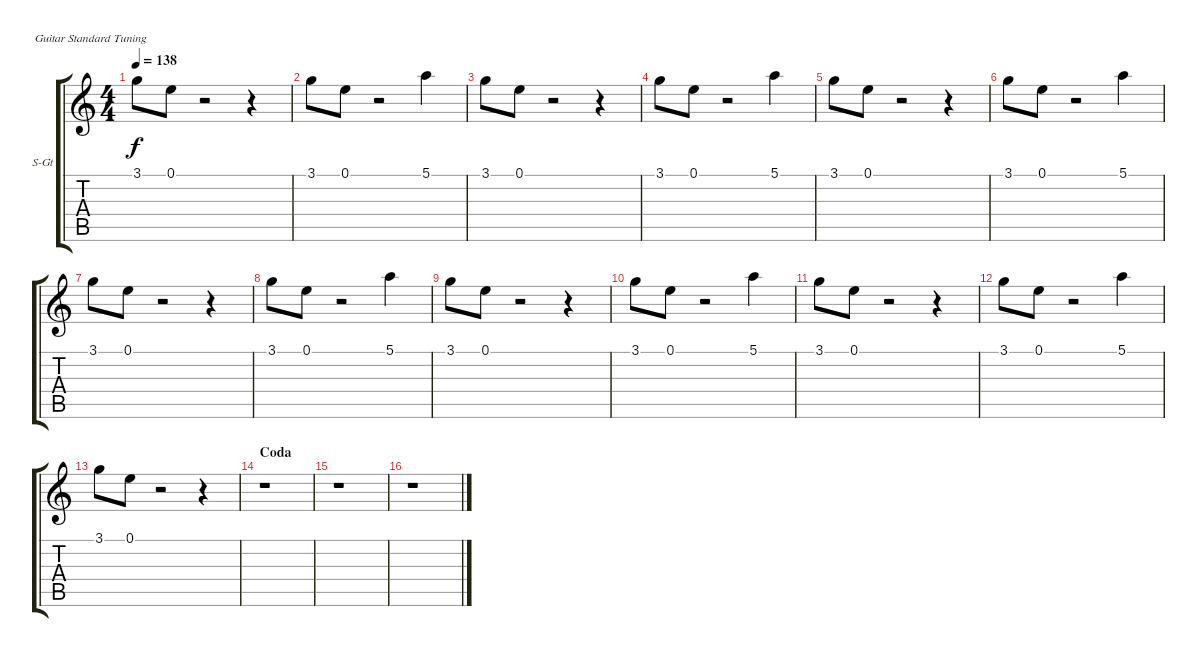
\bracketExtendMode groupsimilarinstruments
\firstSystemTrackNameOrientation horizontal
\otherSystemsTrackNameOrientation horizontal
\track ("Kipelov" "S-Gt") {instrument tenorsax}
\staff {score tabs}
\tuning (E4 B3 G3 D3 A2 E2)
\displaytranspose 12
\ts (4 4)
\tempo 138
\clef g2
\ks c
3.1.8{dy f} 0.1.8 r.2 r.4 |
3.1.8 0.1.8 r.2 5.1.4 |
3.1.8 0.1.8 r.2 r.4 |
3.1.8 0.1.8 r.2 5.1.4 |
3.1.8 0.1.8 r.2 r.4 |
3.1.8 0.1.8 r.2 5.1.4 |
3.1.8 0.1.8 r.2 r.4 |
3.1.8 0.1.8 r.2 5.1.4 |
3.1.8 0.1.8 r.2 r.4 |
3.1.8 0.1.8 r.2 5.1.4 |
3.1.8 0.1.8 r.2 r.4 |
3.1.8 0.1.8 r.2 5.1.4 |
3.1.8 0.1.8 r.2 r.4 |
\section ("" "Coda")
r.1 |
r.1 |
r.1
